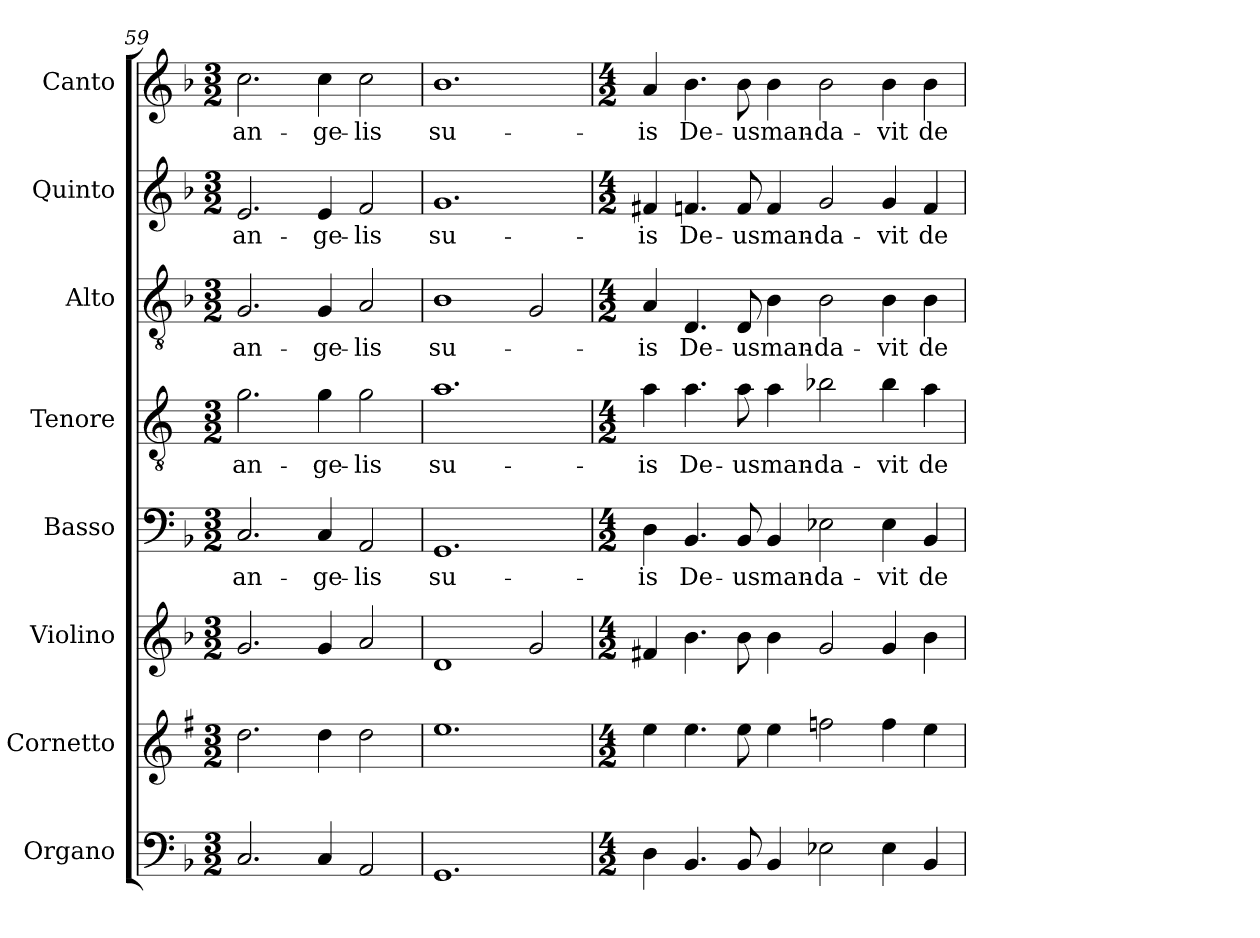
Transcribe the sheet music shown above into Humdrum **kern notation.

**kern	**kern	**kern	**kern	**text	**kern	**text	**kern	**text	**kern	**text	**kern	**text
*part8	*part7	*part6	*part5	*part5	*part4	*part4	*part3	*part3	*part2	*part2	*part1	*part1
*staff8	*staff7	*staff6	*staff5	*staff5	*staff4	*staff4	*staff3	*staff3	*staff2	*staff2	*staff1	*staff1
*I"Organo	*I"Cornetto	*I"Violino	*I"Basso	*	*I"Tenore	*	*I"Alto	*	*I"Quinto	*	*I"Canto	*
*I'Or	*I'Cto.	*I'Vln.	*I'B	*	*I'T	*	*I'A	*	*	*	*I'C	*
*clefF4	*clefG2	*clefG2	*clefF4	*	*clefGv2	*	*clefGv2	*	*clefG2	*	*clefG2	*
*	*ITrd1c2	*	*	*	*ITrd4c7	*	*	*	*	*	*	*
*k[b-]	*k[b-]	*k[b-]	*k[b-]	*	*k[b-]	*	*k[b-]	*	*k[b-]	*	*k[b-]	*
*F:	*F:	*F:	*F:	*	*F:	*	*F:	*	*F:	*	*F:	*
*M3/2	*M3/2	*M3/2	*M3/2	*	*M3/2	*	*M3/2	*	*M3/2	*	*M3/2	*
=59	=59	=59	=59	=59	=59	=59	=59	=59	=59	=59	=59	=59
!	!	!	!	!LO:LY:b	!	!LO:LY:b	!	!LO:LY:b	!	!LO:LY:b	!	!LO:LY:b
2.C/	2.cc\	2.g/	2.C/	an-	2.c\	an-	2.G/	an-	2.e/	an-	2.cc\	an-
!	!	!	!	!LO:LY:b	!	!LO:LY:b	!	!LO:LY:b	!	!LO:LY:b	!	!LO:LY:b
4C/	4cc\	4g/	4C/	-ge-	4c\	-ge-	4G/	-ge-	4e/	-ge-	4cc\	-ge-
!	!	!	!	!LO:LY:b	!	!LO:LY:b	!	!LO:LY:b	!	!LO:LY:b	!	!LO:LY:b
2AA/	2cc\	2a/	2AA/	-lis	2c\	-lis	2A/	-lis	2f/	-lis	2cc\	-lis
=60	=60	=60	=60	=60	=60	=60	=60	=60	=60	=60	=60	=60
!	!	!	!	!LO:LY:b	!	!LO:LY:b	!	!LO:LY:b	!	!LO:LY:b	!	!LO:LY:b
1.GG	1.dd	1d	1.GG	su-	1.d	su-	1B-	su-	1.g	su-	1.b-	su-
.	.	2g/	.	.	.	.	2G/	.	.	.	.	.
=61	=61	=61	=61	=61	=61	=61	=61	=61	=61	=61	=61	=61
*M4/2	*M4/2	*M4/2	*M4/2	*	*M4/2	*	*M4/2	*	*M4/2	*	*M4/2	*
!	!	!	!	!LO:LY:b	!	!LO:LY:b	!	!LO:LY:b	!	!LO:LY:b	!	!LO:LY:b
4D\	4dd\	4f#X/	4D\	-is	4d\	-is	4A/	-is	4f#X/	-is	4a/	-is
!	!	!	!	!LO:LY:b	!	!LO:LY:b	!	!LO:LY:b	!	!LO:LY:b	!	!LO:LY:b
4.BB-/	4.dd\	4.b-\	4.BB-/	De-	4.d\	De-	4.D/	De-	4.fn/	De-	4.b-\	De-
!	!	!	!	!LO:LY:b	!	!LO:LY:b	!	!LO:LY:b	!	!LO:LY:b	!	!LO:LY:b
8BB-/	8dd\	8b-\	8BB-/	-us	8d\	-us	8D/	-us	8f/	-us	8b-\	-us
!	!	!	!	!LO:LY:b	!	!LO:LY:b	!	!LO:LY:b	!	!LO:LY:b	!	!LO:LY:b
4BB-/	4dd\	4b-\	4BB-/	man-	4d\	man-	4B-\	man-	4f/	man-	4b-\	man-
!	!	!	!	!LO:LY:b	!	!LO:LY:b	!	!LO:LY:b	!	!LO:LY:b	!	!LO:LY:b
2E-X\	2ee-X\	2g/	2E-X\	-da-	2e-X\	-da-	2B-\	-da-	2g/	-da-	2b-\	-da-
!	!	!	!	!LO:LY:b	!	!LO:LY:b	!	!LO:LY:b	!	!LO:LY:b	!	!LO:LY:b
4E-\	4ee-\	4g/	4E-\	-vit	4e-\	-vit	4B-\	-vit	4g/	-vit	4b-\	-vit
!	!	!	!	!LO:LY:b	!	!LO:LY:b	!	!LO:LY:b	!	!LO:LY:b	!	!LO:LY:b
4BB-/	4dd\	4b-\	4BB-/	de	4d\	de	4B-\	de	4f/	de	4b-\	de
=	=	=	=	=	=	=	=	=	=	=	=	=
*-	*-	*-	*-	*-	*-	*-	*-	*-	*-	*-	*-	*-
